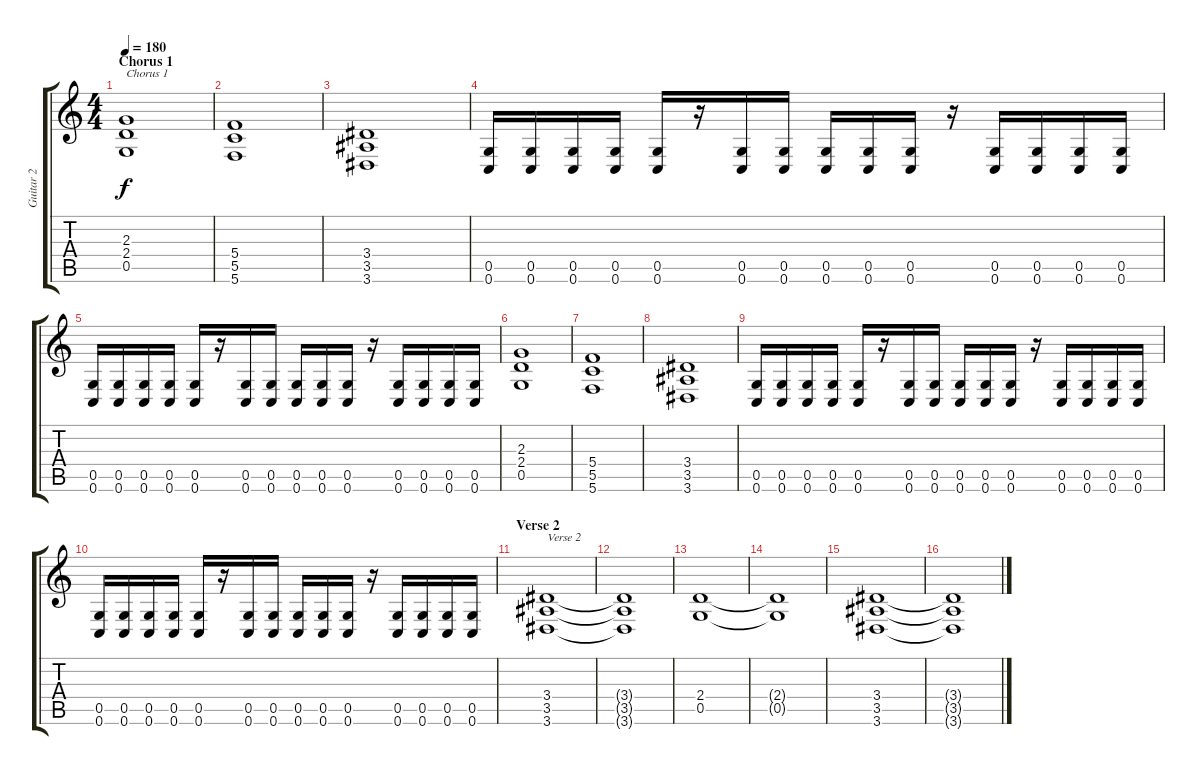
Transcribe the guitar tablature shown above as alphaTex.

\track ("Guitar 2" "Guitar 2") {instrument distortionguitar}
\staff {score tabs}
\tuning (D4 A3 F3 C3 G2 C2) {hide}
\ts (4 4)
\section ("" "Chorus 1")
\tempo 180
\clef g2
\ks c
(2.3 2.4 0.5).1{txt "Chorus 1" dy f} |
(5.4 5.5 5.6).1 |
(3.4 3.5 3.6).1 |
(0.5 0.6).16 (0.5 0.6).16 (0.5 0.6).16 (0.5 0.6).16 (0.5 0.6).16 r.16 (0.5 0.6).16 (0.5 0.6).16 (0.5 0.6).16 (0.5 0.6).16 (0.5 0.6).16 r.16 (0.5 0.6).16 (0.5 0.6).16 (0.5 0.6).16 (0.5 0.6).16 |
(0.5 0.6).16 (0.5 0.6).16 (0.5 0.6).16 (0.5 0.6).16 (0.5 0.6).16 r.16 (0.5 0.6).16 (0.5 0.6).16 (0.5 0.6).16 (0.5 0.6).16 (0.5 0.6).16 r.16 (0.5 0.6).16 (0.5 0.6).16 (0.5 0.6).16 (0.5 0.6).16 |
(2.3 2.4 0.5).1 |
(5.4 5.5 5.6).1 |
(3.4 3.5 3.6).1 |
(0.5 0.6).16 (0.5 0.6).16 (0.5 0.6).16 (0.5 0.6).16 (0.5 0.6).16 r.16 (0.5 0.6).16 (0.5 0.6).16 (0.5 0.6).16 (0.5 0.6).16 (0.5 0.6).16 r.16 (0.5 0.6).16 (0.5 0.6).16 (0.5 0.6).16 (0.5 0.6).16 |
(0.5 0.6).16 (0.5 0.6).16 (0.5 0.6).16 (0.5 0.6).16 (0.5 0.6).16 r.16 (0.5 0.6).16 (0.5 0.6).16 (0.5 0.6).16 (0.5 0.6).16 (0.5 0.6).16 r.16 (0.5 0.6).16 (0.5 0.6).16 (0.5 0.6).16 (0.5 0.6).16 |
\section ("" "Verse 2")
(3.4 3.5 3.6).1{txt "Verse 2"} |
(3.4{t} 3.5{t} 3.6{t}).1 |
(2.4 0.5).1 |
(2.4{t} 0.5{t}).1 |
(3.4 3.5 3.6).1 |
(3.4{t} 3.5{t} 3.6{t}).1
